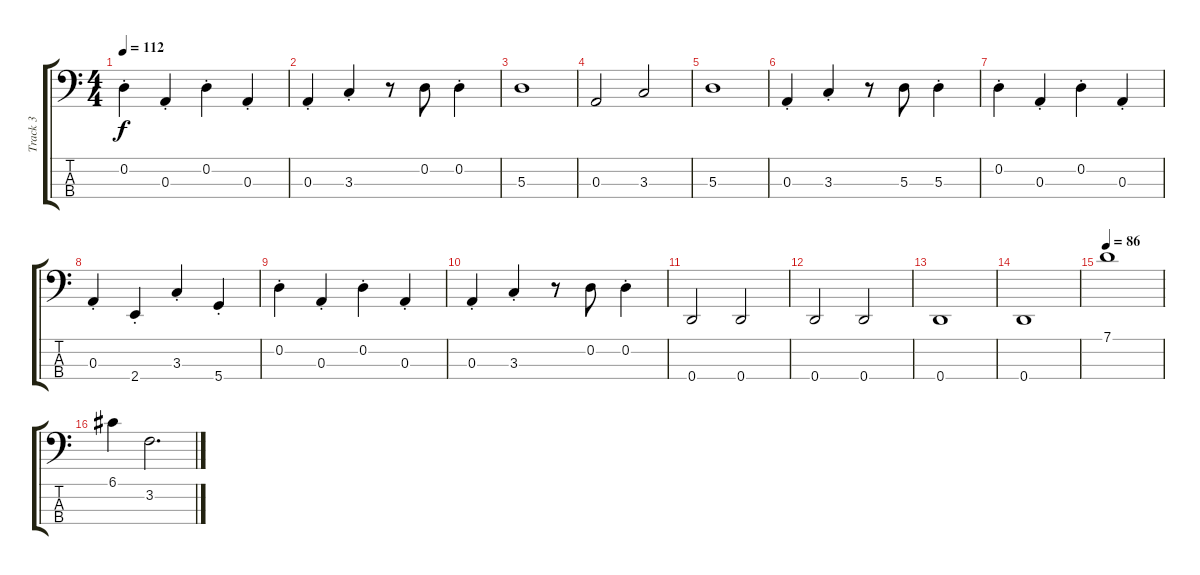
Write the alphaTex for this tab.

\track ("Track 3" "Track 3") {instrument electricbassfinger}
\staff {score tabs}
\tuning (G2 D2 A1 D1) {hide}
\ts (4 4)
\tempo 112
\clef f4
\ks c
0.2{st}.4{dy f} 0.3{st}.4 0.2{st}.4 0.3{st}.4 |
0.3{st}.4 3.3{st}.4 r.8 0.2.8 0.2{st}.4 |
5.3.1 |
0.3.2 3.3.2 |
5.3.1 |
0.3{st}.4 3.3{st}.4 r.8 5.3.8 5.3{st}.4 |
0.2{st}.4 0.3{st}.4 0.2{st}.4 0.3{st}.4 |
0.3{st}.4 2.4{st}.4 3.3{st}.4 5.4{st}.4 |
0.2{st}.4 0.3{st}.4 0.2{st}.4 0.3{st}.4 |
0.3{st}.4 3.3{st}.4 r.8 0.2.8 0.2{st}.4 |
0.4.2 0.4.2 |
0.4.2 0.4.2 |
0.4.1 |
0.4.1 |
\tempo 86
7.1.1 |
6.1.4 3.2.2{d}
